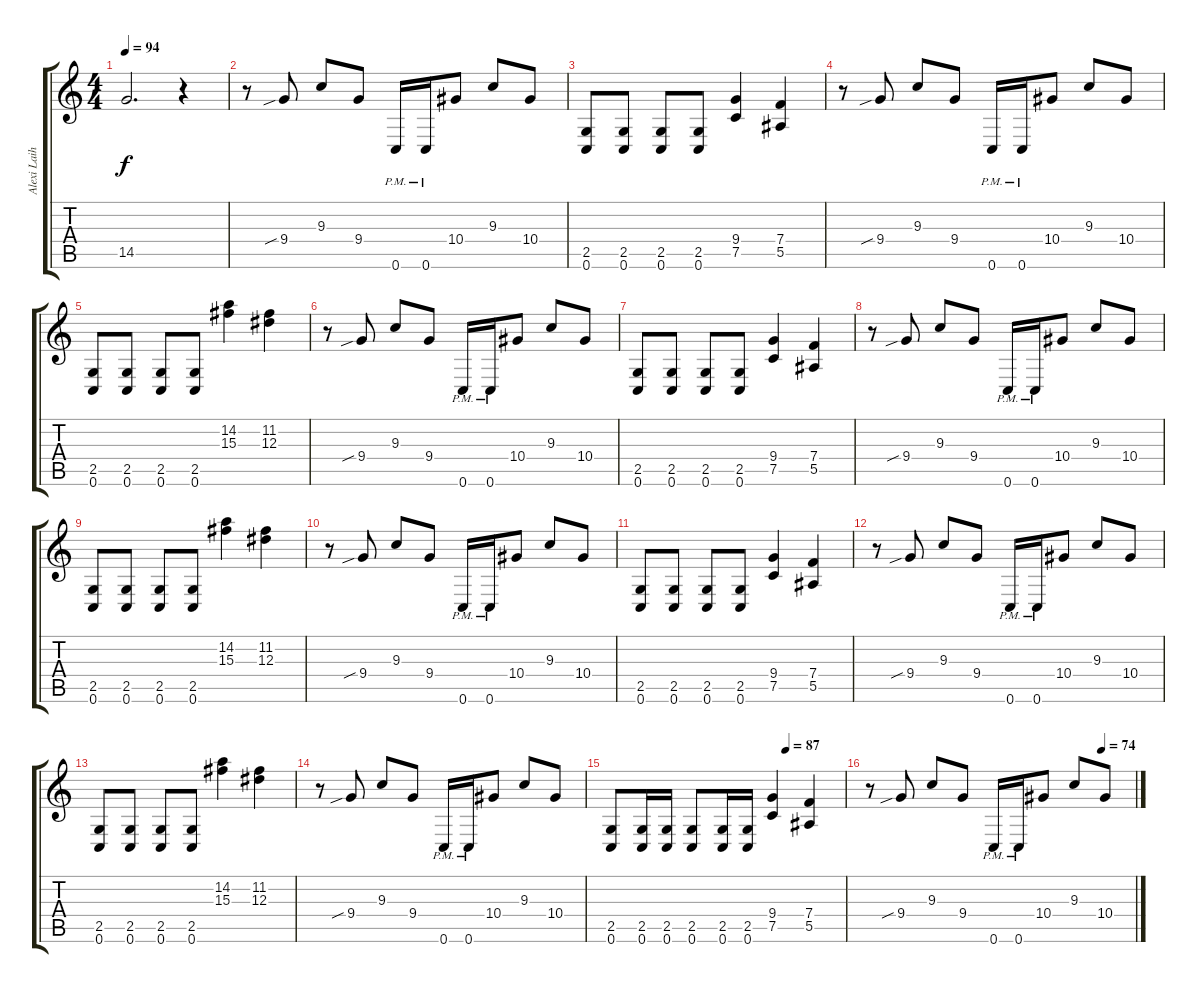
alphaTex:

\track ("Alexi Laiho" "Alexi Laih") {instrument distortionguitar}
\staff {score tabs}
\tuning (C4 G3 Eb3 Bb2 F2 C2) {hide}
\ts (4 4)
\tempo 94
\clef g2
\ks c
14.5{t}.2{d dy f} r.4 |
r.8 9.4{sib}.8 9.3.8 9.4.8 0.6{pm}.16 0.6{pm}.16 10.4.8 9.3.8 10.4.8 |
(2.5 0.6).8 (2.5 0.6).8 (2.5 0.6).8 (2.5 0.6).8 (9.4 7.5).4 (7.4 5.5).4 |
r.8 9.4{sib}.8 9.3.8 9.4.8 0.6{pm}.16 0.6{pm}.16 10.4.8 9.3.8 10.4.8 |
(2.5 0.6).8 (2.5 0.6).8 (2.5 0.6).8 (2.5 0.6).8 (14.2 15.3).4 (11.2 12.3).4 |
r.8 9.4{sib}.8 9.3.8 9.4.8 0.6{pm}.16 0.6{pm}.16 10.4.8 9.3.8 10.4.8 |
(2.5 0.6).8 (2.5 0.6).8 (2.5 0.6).8 (2.5 0.6).8 (9.4 7.5).4 (7.4 5.5).4 |
r.8 9.4{sib}.8 9.3.8 9.4.8 0.6{pm}.16 0.6{pm}.16 10.4.8 9.3.8 10.4.8 |
(2.5 0.6).8 (2.5 0.6).8 (2.5 0.6).8 (2.5 0.6).8 (14.2 15.3).4 (11.2 12.3).4 |
r.8 9.4{sib}.8 9.3.8 9.4.8 0.6{pm}.16 0.6{pm}.16 10.4.8 9.3.8 10.4.8 |
(2.5 0.6).8 (2.5 0.6).8 (2.5 0.6).8 (2.5 0.6).8 (9.4 7.5).4 (7.4 5.5).4 |
r.8 9.4{sib}.8 9.3.8 9.4.8 0.6{pm}.16 0.6{pm}.16 10.4.8 9.3.8 10.4.8 |
(2.5 0.6).8 (2.5 0.6).8 (2.5 0.6).8 (2.5 0.6).8 (14.2 15.3).4 (11.2 12.3).4 |
r.8 9.4{sib}.8 9.3.8 9.4.8 0.6{pm}.16 0.6{pm}.16 10.4.8 9.3.8 10.4.8 |
\tempo (87 0.75)
(2.5 0.6).8 (2.5 0.6).16 (2.5 0.6).16 (2.5 0.6).8 (2.5 0.6).16 (2.5 0.6).16 (9.4 7.5).4 (7.4 5.5).4 |
\tempo (74 0.875)
r.8 9.4{sib}.8 9.3.8 9.4.8 0.6{pm}.16 0.6{pm}.16 10.4.8 9.3.8 10.4.8
